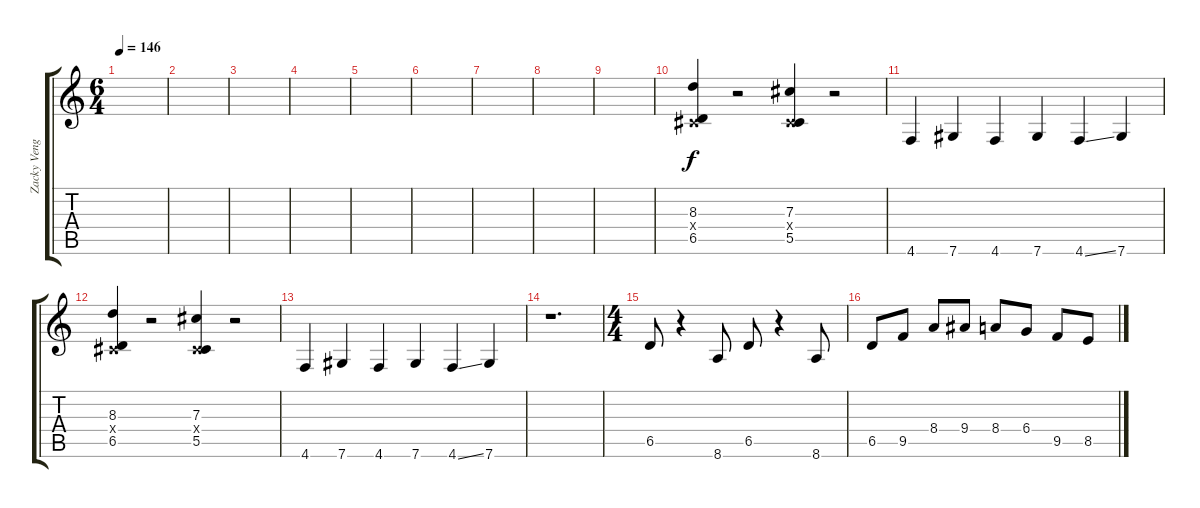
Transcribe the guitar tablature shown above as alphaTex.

\track ("Zacky Vengeance | Gtr. 1 - Db" "Zacky Veng") {instrument overdrivenguitar}
\staff {score tabs}
\tuning (Eb4 Bb3 Gb3 Db3 Ab2 Db2) {hide}
\ts (6 4)
\tempo 146
\clef g2
\ks c
|
|
|
|
|
|
|
|
|
(8.3 0.4{x} 6.5).4 r.2 (7.3 0.4{x} 5.5).4 r.2 |
4.6.4 7.6.4 4.6.4 7.6.4 4.6{ss}.4 7.6.4 |
(8.3 0.4{x} 6.5).4 r.2 (7.3 0.4{x} 5.5).4 r.2 |
4.6.4 7.6.4 4.6.4 7.6.4 4.6{ss}.4 7.6.4 |
r.1{d} |
\ts (4 4)
6.5.8 r.4 8.6.8 6.5.8 r.4 8.6.8 |
6.5.8 9.5.8 8.4.8 9.4.8 8.4.8 6.4.8 9.5.8 8.5.8
